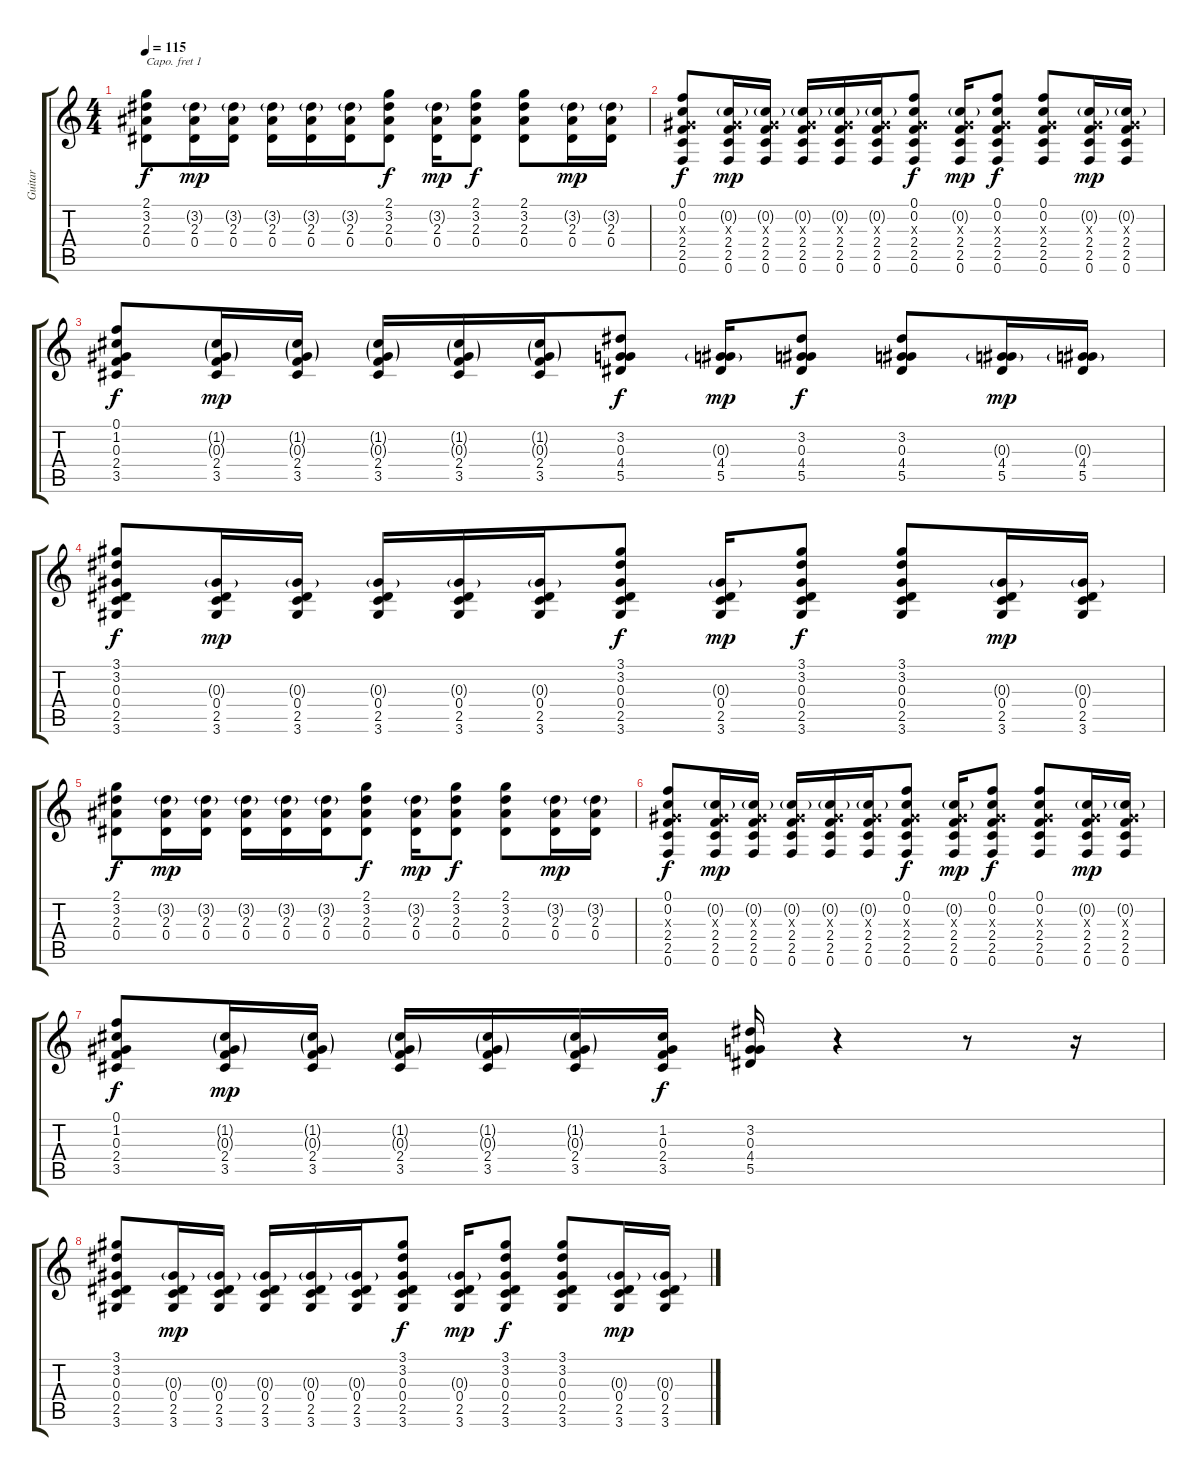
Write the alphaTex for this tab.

\track ("Guitar" "Guitar") {instrument acousticguitarsteel}
\staff {score tabs}
\capo 1
\tuning (E4 B3 G3 D3 A2 E2) {hide}
\ts (4 4)
\tempo 115
\clef g2
\ks c
(2.1 3.2 2.3 0.4).8{dy f} (3.2{g} 2.3 0.4).16{dy mp} (3.2{g} 2.3 0.4).16 (3.2{g} 2.3 0.4).16 (3.2{g} 2.3 0.4).16 (3.2{g} 2.3 0.4).16 (2.1 3.2 2.3 0.4).8{dy f} (3.2{g} 2.3 0.4).16{dy mp} (2.1 3.2 2.3 0.4).8{dy f} (2.1 3.2 2.3 0.4).8 (3.2{g} 2.3 0.4).16{dy mp} (3.2{g} 2.3 0.4).16 |
(0.1 0.2 0.3{x} 2.4 2.5 0.6).8{dy f} (0.2{g} 0.3{x} 2.4 2.5 0.6).16{dy mp} (0.2{g} 0.3{x} 2.4 2.5 0.6).16 (0.2{g} 0.3{x} 2.4 2.5 0.6).16 (0.2{g} 0.3{x} 2.4 2.5 0.6).16 (0.2{g} 0.3{x} 2.4 2.5 0.6).16 (0.1 0.2 0.3{x} 2.4 2.5 0.6).8{dy f} (0.2{g} 0.3{x} 2.4 2.5 0.6).16{dy mp} (0.1 0.2 0.3{x} 2.4 2.5 0.6).8{dy f} (0.1 0.2 0.3{x} 2.4 2.5 0.6).8 (0.2{g} 0.3{x} 2.4 2.5 0.6).16{dy mp} (0.2{g} 0.3{x} 2.4 2.5 0.6).16 |
(0.1 1.2 0.3 2.4 3.5).8{dy f} (1.2{g} 0.3{g} 2.4 3.5).16{dy mp} (1.2{g} 0.3{g} 2.4 3.5).16 (1.2{g} 0.3{g} 2.4 3.5).16 (1.2{g} 0.3{g} 2.4 3.5).16 (1.2{g} 0.3{g} 2.4 3.5).16 (3.2 0.3 4.4 5.5).8{dy f} (0.3{g} 4.4 5.5).16{dy mp} (3.2 0.3 4.4 5.5).8{dy f} (3.2 0.3 4.4 5.5).8 (0.3{g} 4.4 5.5).16{dy mp} (0.3{g} 4.4 5.5).16 |
(3.1 3.2 0.3 0.4 2.5 3.6).8{dy f} (0.3{g} 0.4 2.5 3.6).16{dy mp} (0.3{g} 0.4 2.5 3.6).16 (0.3{g} 0.4 2.5 3.6).16 (0.3{g} 0.4 2.5 3.6).16 (0.3{g} 0.4 2.5 3.6).16 (3.1 3.2 0.3 0.4 2.5 3.6).8{dy f} (0.3{g} 0.4 2.5 3.6).16{dy mp} (3.1 3.2 0.3 0.4 2.5 3.6).8{dy f} (3.1 3.2 0.3 0.4 2.5 3.6).8 (0.3{g} 0.4 2.5 3.6).16{dy mp} (0.3{g} 0.4 2.5 3.6).16 |
(2.1 3.2 2.3 0.4).8{dy f} (3.2{g} 2.3 0.4).16{dy mp} (3.2{g} 2.3 0.4).16 (3.2{g} 2.3 0.4).16 (3.2{g} 2.3 0.4).16 (3.2{g} 2.3 0.4).16 (2.1 3.2 2.3 0.4).8{dy f} (3.2{g} 2.3 0.4).16{dy mp} (2.1 3.2 2.3 0.4).8{dy f} (2.1 3.2 2.3 0.4).8 (3.2{g} 2.3 0.4).16{dy mp} (3.2{g} 2.3 0.4).16 |
(0.1 0.2 0.3{x} 2.4 2.5 0.6).8{dy f} (0.2{g} 0.3{x} 2.4 2.5 0.6).16{dy mp} (0.2{g} 0.3{x} 2.4 2.5 0.6).16 (0.2{g} 0.3{x} 2.4 2.5 0.6).16 (0.2{g} 0.3{x} 2.4 2.5 0.6).16 (0.2{g} 0.3{x} 2.4 2.5 0.6).16 (0.1 0.2 0.3{x} 2.4 2.5 0.6).8{dy f} (0.2{g} 0.3{x} 2.4 2.5 0.6).16{dy mp} (0.1 0.2 0.3{x} 2.4 2.5 0.6).8{dy f} (0.1 0.2 0.3{x} 2.4 2.5 0.6).8 (0.2{g} 0.3{x} 2.4 2.5 0.6).16{dy mp} (0.2{g} 0.3{x} 2.4 2.5 0.6).16 |
(0.1 1.2 0.3 2.4 3.5).8{dy f} (1.2{g} 0.3{g} 2.4 3.5).16{dy mp} (1.2{g} 0.3{g} 2.4 3.5).16 (1.2{g} 0.3{g} 2.4 3.5).16 (1.2{g} 0.3{g} 2.4 3.5).16 (1.2{g} 0.3{g} 2.4 3.5).16 (1.2 0.3 2.4 3.5).16{dy f} (3.2 0.3 4.4 5.5).16 r.4 r.8 r.16 |
(3.1 3.2 0.3 0.4 2.5 3.6).8 (0.3{g} 0.4 2.5 3.6).16{dy mp} (0.3{g} 0.4 2.5 3.6).16 (0.3{g} 0.4 2.5 3.6).16 (0.3{g} 0.4 2.5 3.6).16 (0.3{g} 0.4 2.5 3.6).16 (3.1 3.2 0.3 0.4 2.5 3.6).8{dy f} (0.3{g} 0.4 2.5 3.6).16{dy mp} (3.1 3.2 0.3 0.4 2.5 3.6).8{dy f} (3.1 3.2 0.3 0.4 2.5 3.6).8 (0.3{g} 0.4 2.5 3.6).16{dy mp} (0.3{g} 0.4 2.5 3.6).16
